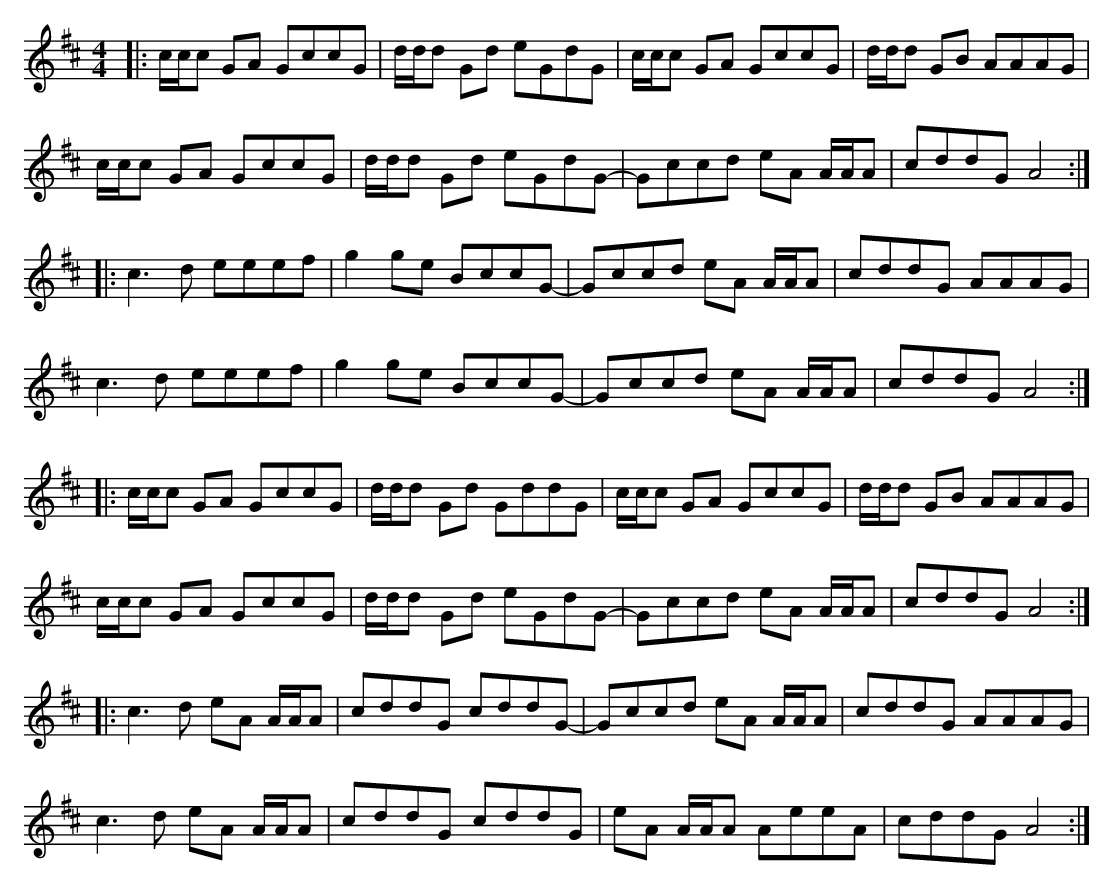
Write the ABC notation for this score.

X:1
M:4/4
K:Amix
|:c/c/c GA GccG|d/d/d Gd eGdG|c/c/c GA GccG|d/d/d GB AAAG|
c/c/c GA GccG|d/d/d Gd eGdG-|Gccd eA A/A/A|cddG A4:|
|:c3d eeef|g2ge BccG-|Gccd eA A/A/A|cddG AAAG|
c3d eeef|g2ge BccG-|Gccd eA A/A/A|cddG A4:|
|:c/c/c GA GccG|d/d/d Gd GddG|c/c/c GA GccG|d/d/d GB AAAG|
c/c/c GA GccG|d/d/d Gd eGdG-|Gccd eA A/A/A|cddG A4:|
|:c3d eA A/A/A|cddG cddG-|Gccd eA A/A/A|cddG AAAG|
c3d eA A/A/A|cddG cddG|eA A/A/A AeeA|cddG A4:|
